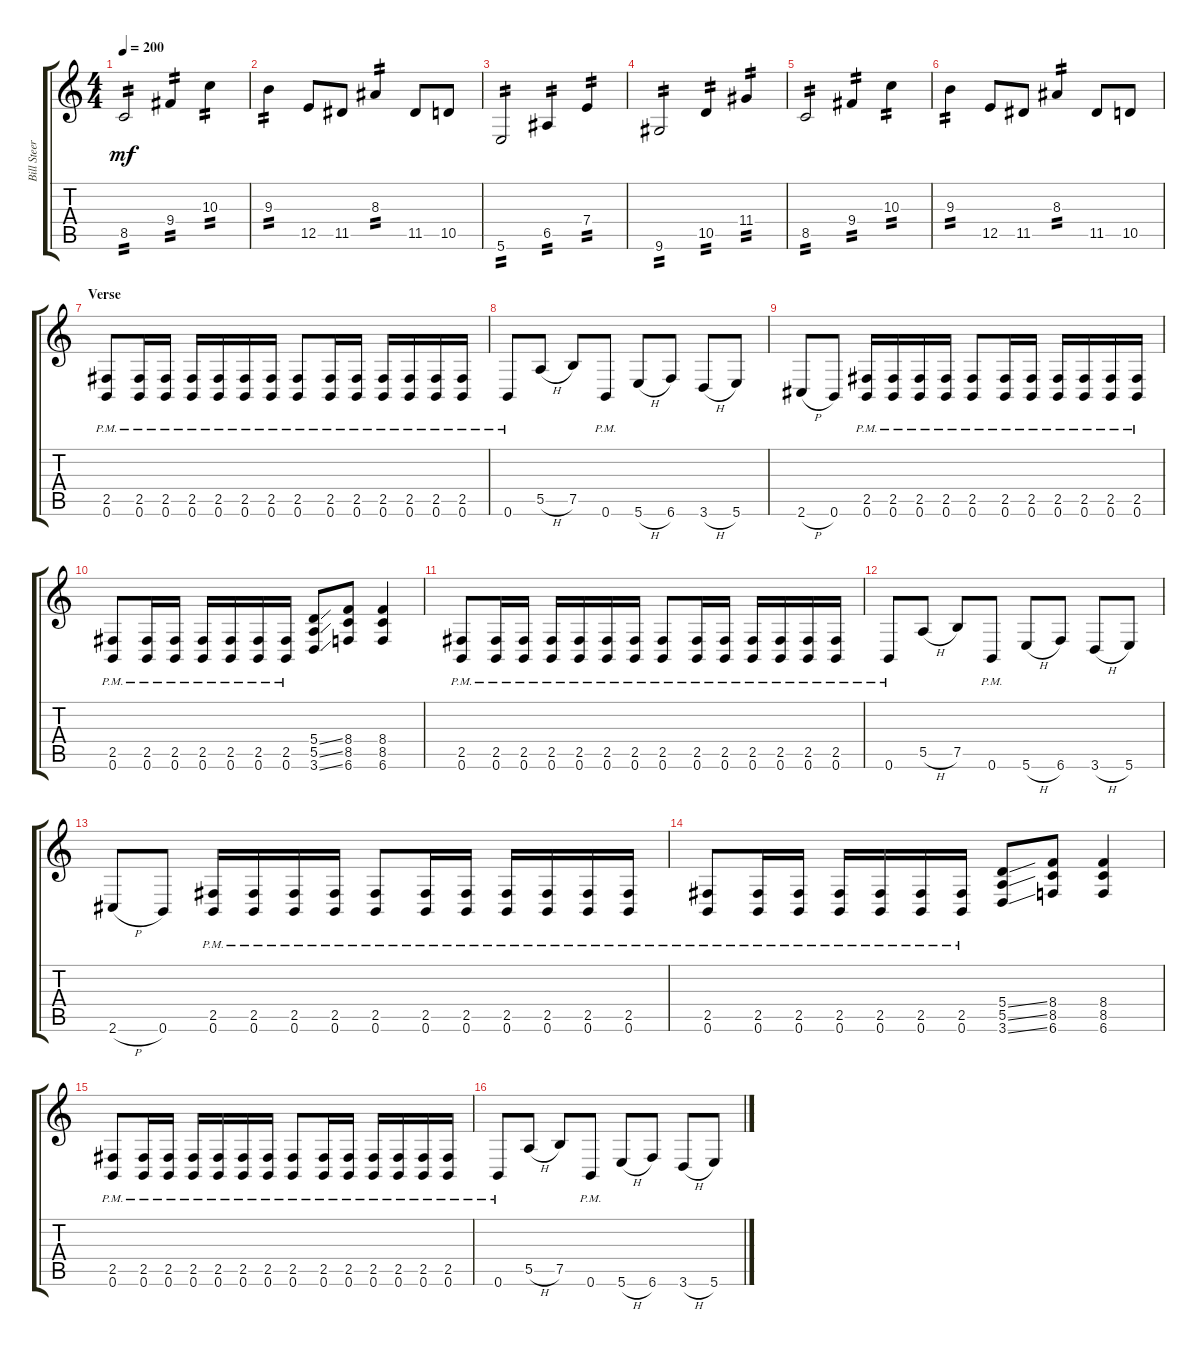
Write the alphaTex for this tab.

\track ("Bill Steer (left)" "Bill Steer") {instrument distortionguitar}
\staff {score tabs}
\tuning (B3 Gb3 D3 A2 E2 B1) {hide}
\ts (4 4)
\tempo 200
\clef g2
\ks c
8.5.2{tp 2 dy mf} 9.4.4{tp 2} 10.3.4{tp 2} |
9.3.4{tp 2} 12.5.8 11.5.8 8.3.4{tp 2} 11.5.8 10.5.8 |
5.6.2{tp 2} 6.5.4{tp 2} 7.4.4{tp 2} |
9.6.2{tp 2} 10.5.4{tp 2} 11.4.4{tp 2} |
8.5.2{tp 2} 9.4.4{tp 2} 10.3.4{tp 2} |
9.3.4{tp 2} 12.5.8 11.5.8 8.3.4{tp 2} 11.5.8 10.5.8 |
\section ("" "Verse")
(2.5{pm} 0.6{pm}).8 (2.5{pm} 0.6{pm}).16 (2.5{pm} 0.6{pm}).16 (2.5{pm} 0.6{pm}).16 (2.5{pm} 0.6{pm}).16 (2.5{pm} 0.6{pm}).16 (2.5{pm} 0.6{pm}).16 (2.5{pm} 0.6{pm}).8 (2.5{pm} 0.6{pm}).16 (2.5{pm} 0.6{pm}).16 (2.5{pm} 0.6{pm}).16 (2.5{pm} 0.6{pm}).16 (2.5{pm} 0.6{pm}).16 (2.5{pm} 0.6{pm}).16 |
0.6{pm}.8 5.5{h}.8 7.5.8 0.6{pm}.8 5.6{h}.8 6.6.8 3.6{h}.8 5.6.8 |
2.6{h}.8 0.6.8 (2.5{pm} 0.6{pm}).16 (2.5{pm} 0.6{pm}).16 (2.5{pm} 0.6{pm}).16 (2.5{pm} 0.6{pm}).16 (2.5{pm} 0.6{pm}).8 (2.5{pm} 0.6{pm}).16 (2.5{pm} 0.6{pm}).16 (2.5{pm} 0.6{pm}).16 (2.5{pm} 0.6{pm}).16 (2.5{pm} 0.6{pm}).16 (2.5{pm} 0.6{pm}).16 |
(2.5{pm} 0.6{pm}).8 (2.5{pm} 0.6{pm}).16 (2.5{pm} 0.6{pm}).16 (2.5{pm} 0.6{pm}).16 (2.5{pm} 0.6{pm}).16 (2.5{pm} 0.6{pm}).16 (2.5{pm} 0.6{pm}).16 (5.4{ss} 5.5{ss} 3.6{ss}).8 (8.4 8.5 6.6).8 (8.4 8.5 6.6).4 |
(2.5{pm} 0.6{pm}).8 (2.5{pm} 0.6{pm}).16 (2.5{pm} 0.6{pm}).16 (2.5{pm} 0.6{pm}).16 (2.5{pm} 0.6{pm}).16 (2.5{pm} 0.6{pm}).16 (2.5{pm} 0.6{pm}).16 (2.5{pm} 0.6{pm}).8 (2.5{pm} 0.6{pm}).16 (2.5{pm} 0.6{pm}).16 (2.5{pm} 0.6{pm}).16 (2.5{pm} 0.6{pm}).16 (2.5{pm} 0.6{pm}).16 (2.5{pm} 0.6{pm}).16 |
0.6{pm}.8 5.5{h}.8 7.5.8 0.6{pm}.8 5.6{h}.8 6.6.8 3.6{h}.8 5.6.8 |
2.6{h}.8 0.6.8 (2.5{pm} 0.6{pm}).16 (2.5{pm} 0.6{pm}).16 (2.5{pm} 0.6{pm}).16 (2.5{pm} 0.6{pm}).16 (2.5{pm} 0.6{pm}).8 (2.5{pm} 0.6{pm}).16 (2.5{pm} 0.6{pm}).16 (2.5{pm} 0.6{pm}).16 (2.5{pm} 0.6{pm}).16 (2.5{pm} 0.6{pm}).16 (2.5{pm} 0.6{pm}).16 |
(2.5{pm} 0.6{pm}).8 (2.5{pm} 0.6{pm}).16 (2.5{pm} 0.6{pm}).16 (2.5{pm} 0.6{pm}).16 (2.5{pm} 0.6{pm}).16 (2.5{pm} 0.6{pm}).16 (2.5{pm} 0.6{pm}).16 (5.4{ss} 5.5{ss} 3.6{ss}).8 (8.4 8.5 6.6).8 (8.4 8.5 6.6).4 |
(2.5{pm} 0.6{pm}).8 (2.5{pm} 0.6{pm}).16 (2.5{pm} 0.6{pm}).16 (2.5{pm} 0.6{pm}).16 (2.5{pm} 0.6{pm}).16 (2.5{pm} 0.6{pm}).16 (2.5{pm} 0.6{pm}).16 (2.5{pm} 0.6{pm}).8 (2.5{pm} 0.6{pm}).16 (2.5{pm} 0.6{pm}).16 (2.5{pm} 0.6{pm}).16 (2.5{pm} 0.6{pm}).16 (2.5{pm} 0.6{pm}).16 (2.5{pm} 0.6{pm}).16 |
0.6{pm}.8 5.5{h}.8 7.5.8 0.6{pm}.8 5.6{h}.8 6.6.8 3.6{h}.8 5.6.8
